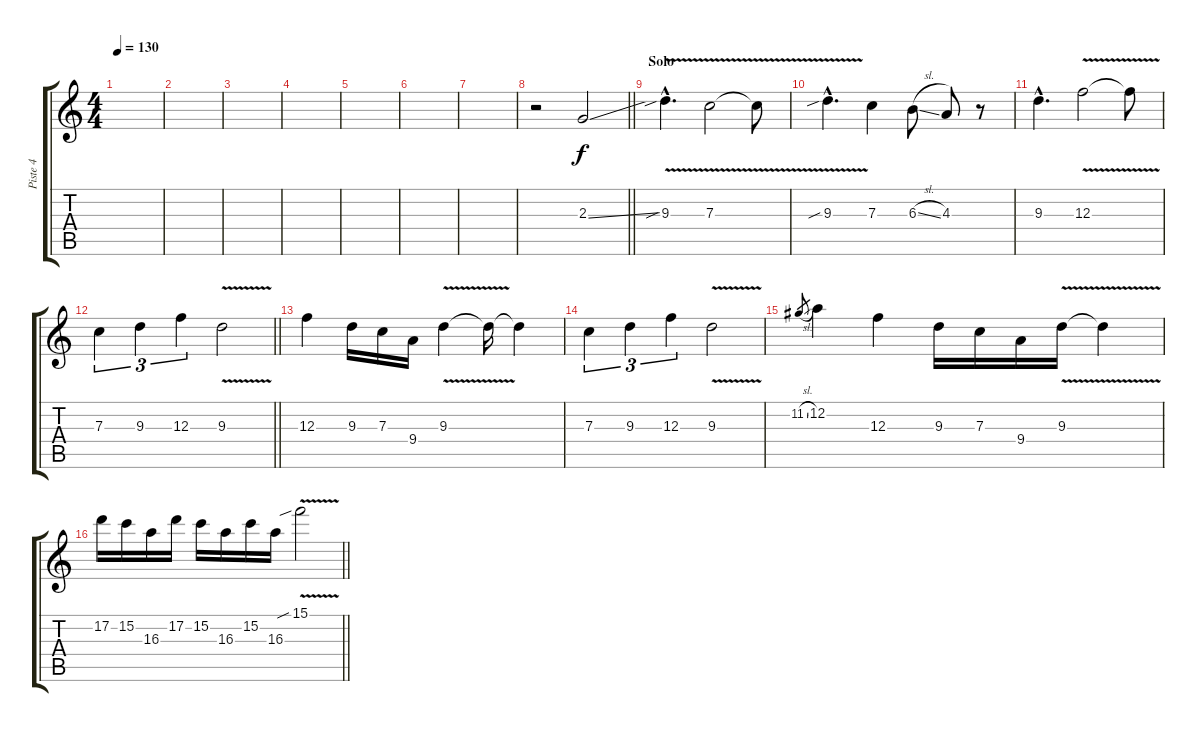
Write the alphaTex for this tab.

\track ("Piste 4" "Piste 4") {instrument overdrivenguitar}
\staff {score tabs}
\tuning (D4 A3 F3 C3 G2 D2) {hide}
\ts (4 4)
\tempo 130
\clef g2
\ks c
|
|
|
|
|
|
|
\barLineRight lightlight
r.2 2.3{ss}.2{dy f} |
\section ("" "Solo")
9.3{v sib hac}.4{d} 7.3{v}.2 7.3{t}.8 |
9.3{v sib hac}.4{d} 7.3.4 6.3{sl}.8 4.3.8 r.8 |
9.3{hac}.4{d} 12.3{v}.2 12.3{t}.8 |
\barLineRight lightlight
7.3.4{tu (3 2)} 9.3.4{tu (3 2)} 12.3.4{tu (3 2)} 9.3{v}.2 |
12.3.4 9.3.16 7.3.16 9.4.16 9.3{v}.4 9.3{t}.16 9.3{t}.4 |
7.3.4{tu (3 2)} 9.3.4{tu (3 2)} 12.3.4{tu (3 2)} 9.3{v}.2 |
11.2{sl}.8{gr} 12.2.4 12.3.4 9.3.16 7.3.16 9.4.16 9.3{v}.16 9.3{t}.4 |
\barLineRight lightlight
17.2.16 15.2.16 16.3.16 17.2.16 15.2.16 16.3.16 15.2.16 16.3.16 15.1{v sib}.2
